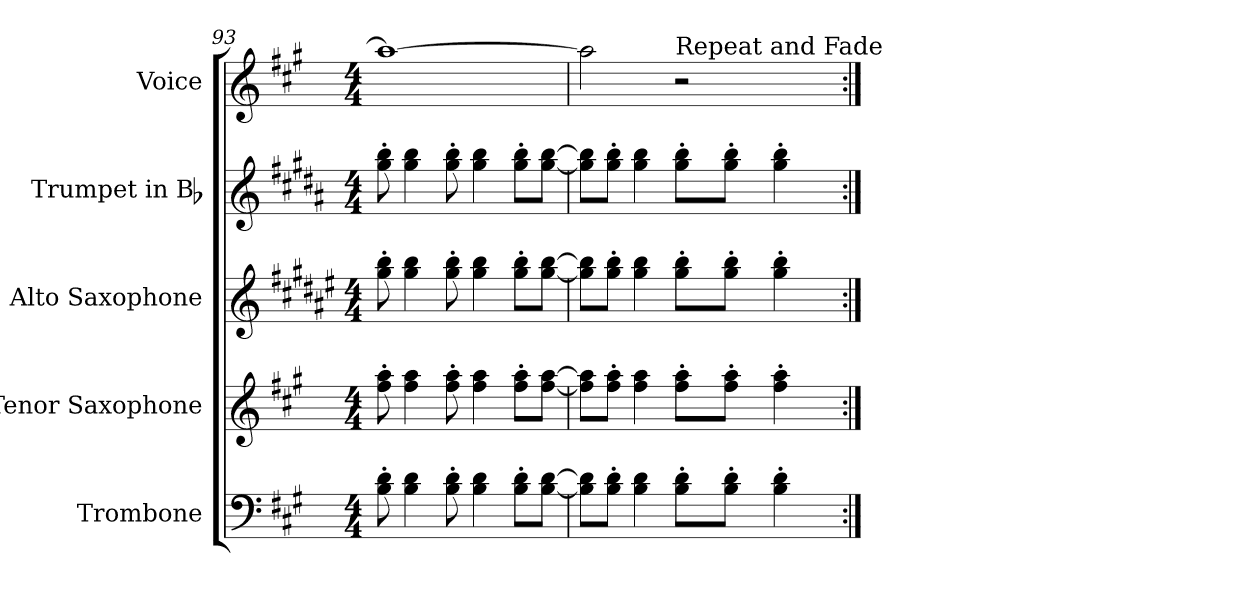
**kern	**kern	**kern	**kern	**kern
*part5	*part4	*part3	*part2	*part1
*staff5	*staff4	*staff3	*staff2	*staff1
*I"Trombone	*I"Tenor Saxophone	*I"Alto Saxophone	*I"Trumpet in Bb	*I"Voice
*I'Tbn.	*I'Ten. Sax.	*I'Alto Sax.	*I'Tpt.	*I'Voice
*clefF4	*clefG2	*clefG2	*clefG2	*clefG2
*	*ITrd8c14	*ITrd5c9	*ITrd1c2	*
*k[f#c#g#]	*k[f#c#g#]	*k[f#c#g#]	*k[f#c#g#]	*k[f#c#g#]
*A:	*A:	*A:	*A:	*A:
*M4/4	*M4/4	*M4/4	*M4/4	*M4/4
=93	=93	=93	=93	=93
8Bi\' 8di'	8f#i\' 8ai'	8bi\' 8ddi'	8ff#i\' 8aai'	1aai_
4Bi\ 4di	4f#i\ 4ai	4bi\ 4ddi	4ff#i\ 4aai	.
8Bi\' 8di'	8f#i\' 8ai'	8bi\' 8ddi'	8ff#i\' 8aai'	.
4Bi\ 4di	4f#i\ 4ai	4bi\ 4ddi	4ff#i\ 4aai	.
8Bi\' 8di'L	8f#i\' 8ai'L	8bi\' 8ddi'L	8ff#i\' 8aai'L	.
[8Bi\ [8diJ	[8f#i\ [8aiJ	[8bi\ [8ddiJ	[8ff#i\ [8aaiJ	.
=94	=94	=94	=94	=94
8Bi\] 8di]L	8f#i\] 8ai]L	8bi\] 8ddi]L	8ff#i\] 8aai]L	2aai\]
8Bi\' 8di'J	8f#i\' 8ai'J	8bi\' 8ddi'J	8ff#i\' 8aai'J	.
4Bi\ 4di	4f#i\ 4ai	4bi\ 4ddi	4ff#i\ 4aai	.
!	!	!	!	!LO:TX:a:t=Repeat and Fade
8Bi\' 8di'L	8f#i\' 8ai'L	8bi\' 8ddi'L	8ff#i\' 8aai'L	2r
8Bi\' 8di'J	8f#i\' 8ai'J	8bi\' 8ddi'J	8ff#i\' 8aai'J	.
4Bi\' 4di'	4f#i\' 4ai'	4bi\' 4ddi'	4ff#i\' 4aai'	.
=:|!	=:|!	=:|!	=:|!	=:|!
*-	*-	*-	*-	*-
